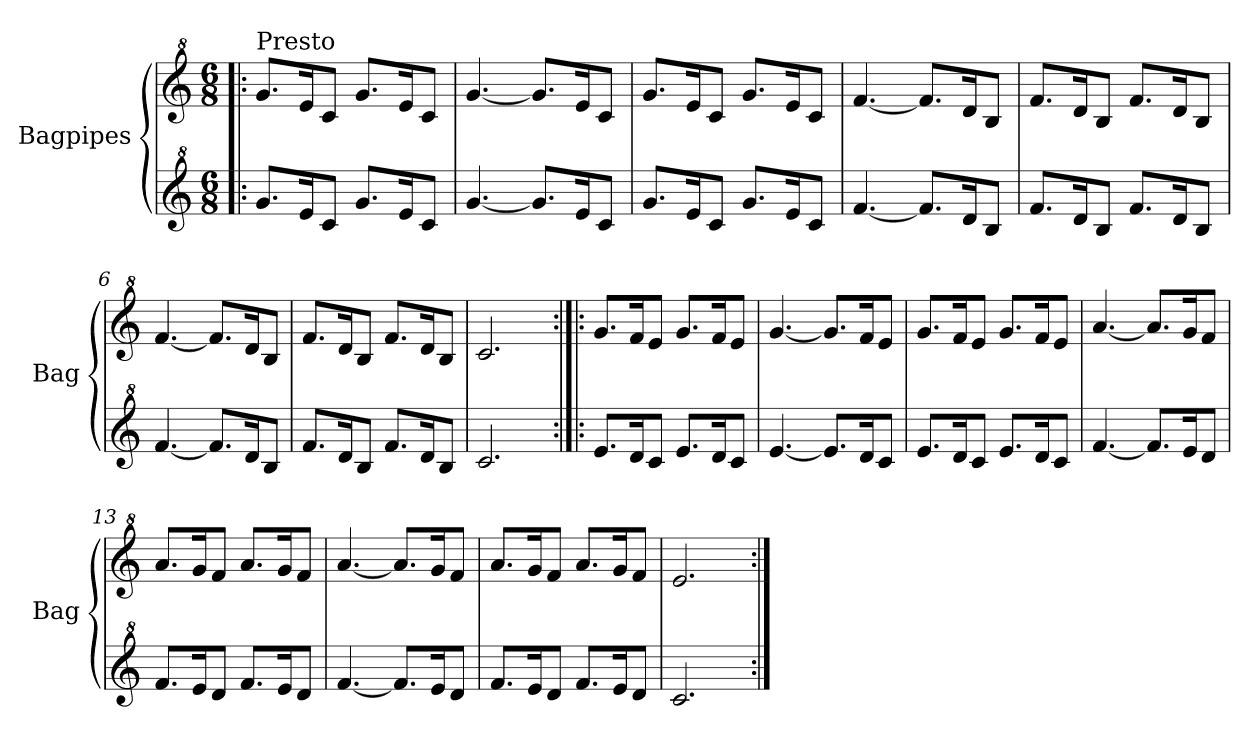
**kern	**kern
*part2	*part1
*staff2	*staff1
*I"Bagpipes	*I"Bagpipes
*I'Bag	*I'Bag
*clefG^2	*clefG^2
*k[]	*k[]
*C:	*C:
*M6/8	*M6/8
=1!|:	=1!|:
!	!LO:TX:a:t=Presto
8.gg/L	8.gg/L
16ee/K	16ee/K
8cc/J	8cc/J
8.gg/L	8.gg/L
16ee/K	16ee/K
8cc/J	8cc/J
=2	=2
[4.gg/	[4.gg/
8.gg/L]	8.gg/L]
16ee/K	16ee/K
8cc/J	8cc/J
=3	=3
8.gg/L	8.gg/L
16ee/K	16ee/K
8cc/J	8cc/J
8.gg/L	8.gg/L
16ee/K	16ee/K
8cc/J	8cc/J
=4	=4
[4.ff/	[4.ff/
8.ff/L]	8.ff/L]
16dd/K	16dd/K
8b/J	8b/J
=5	=5
8.ff/L	8.ff/L
16dd/K	16dd/K
8b/J	8b/J
8.ff/L	8.ff/L
16dd/K	16dd/K
8b/J	8b/J
=6	=6
[4.ff/	[4.ff/
8.ff/L]	8.ff/L]
16dd/K	16dd/K
8b/J	8b/J
=7	=7
8.ff/L	8.ff/L
16dd/K	16dd/K
8b/J	8b/J
8.ff/L	8.ff/L
16dd/K	16dd/K
8b/J	8b/J
!!LO:LB:g=z
=8	=8
2.cc/	2.cc/
=9:|!|:	=9:|!|:
8.ee/L	8.gg/L
16dd/K	16ff/K
8cc/J	8ee/J
8.ee/L	8.gg/L
16dd/K	16ff/K
8cc/J	8ee/J
=10	=10
[4.ee/	[4.gg/
8.ee/L]	8.gg/L]
16dd/K	16ff/K
8cc/J	8ee/J
=11	=11
8.ee/L	8.gg/L
16dd/K	16ff/K
8cc/J	8ee/J
8.ee/L	8.gg/L
16dd/K	16ff/K
8cc/J	8ee/J
=12	=12
[4.ff/	[4.aa/
8.ff/L]	8.aa/L]
16ee/K	16gg/K
8dd/J	8ff/J
=13	=13
8.ff/L	8.aa/L
16ee/K	16gg/K
8dd/J	8ff/J
8.ff/L	8.aa/L
16ee/K	16gg/K
8dd/J	8ff/J
=14	=14
[4.ff/	[4.aa/
8.ff/L]	8.aa/L]
16ee/K	16gg/K
8dd/J	8ff/J
!!LO:LB:g=z
=15	=15
8.ff/L	8.aa/L
16ee/K	16gg/K
8dd/J	8ff/J
8.ff/L	8.aa/L
16ee/K	16gg/K
8dd/J	8ff/J
=16	=16
2.cc/	2.ee/
=:|!	=:|!
*-	*-
